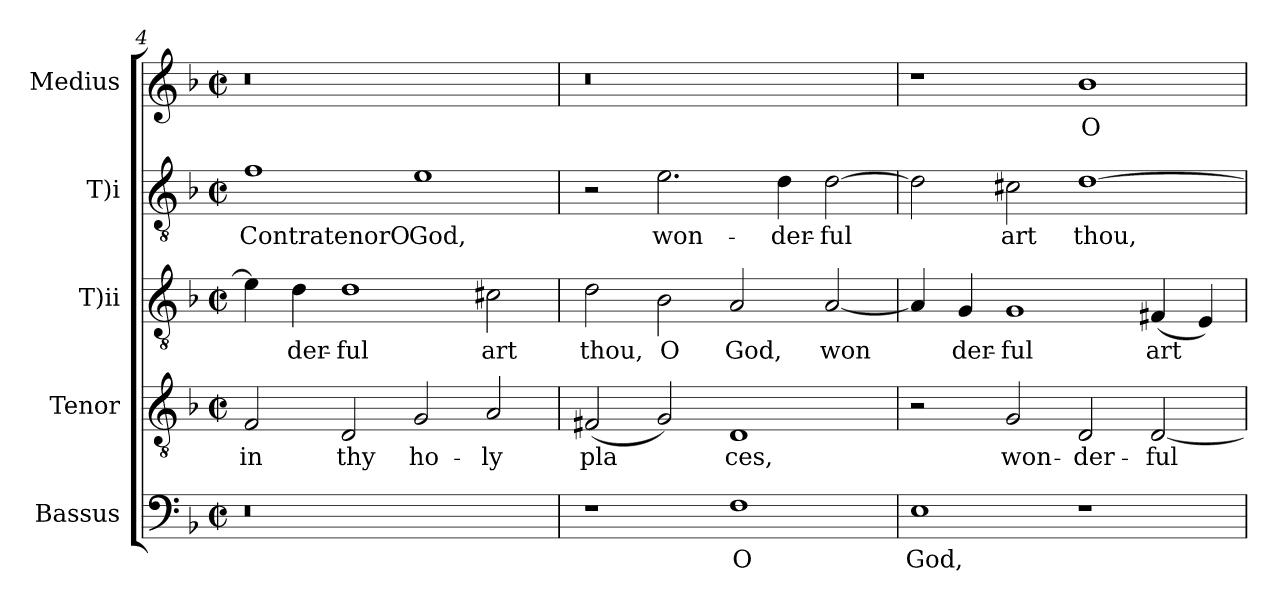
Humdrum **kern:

**kern	**text	**kern	**text	**kern	**text	**kern	**text	**kern	**text
*part5	*part5	*part4	*part4	*part3	*part3	*part2	*part2	*part1	*part1
*staff5	*staff5	*staff4	*staff4	*staff3	*staff3	*staff2	*staff2	*staff1	*staff1
*I"Bassus	*	*I"Tenor	*	*I"T)ii	*	*I"T)i	*	*I"Medius	*
*I'B	*	*	*	*I'T)ii	*	*I'T)i	*	*I'M	*
*clefF4	*	*clefGv2	*	*clefGv2	*	*clefGv2	*	*clefG2	*
*k[b-]	*	*k[b-]	*	*k[b-]	*	*k[b-]	*	*k[b-]	*
*F:	*	*F:	*	*F:	*	*F:	*	*F:	*
*M2/2	*	*M2/2	*	*M2/2	*	*M2/2	*	*M2/2	*
*met(c|)	*	*met(c|)	*	*met(c|)	*	*met(c|)	*	*met(c|)	*
=4	=4	=4	=4	=4	=4	=4	=4	=4	=4
!	!	!	!LO:LY:b:cj	!	!LO:LY:b:cj	!	!LO:LY:b:rj	!	!
0r	.	2F/	in	4e\]	--	1f	ContratenorO	0r	.
!	!	!	!	!	!LO:LY:b:cj	!	!	!	!
.	.	.	.	4d\	-der-	.	.	.	.
!	!	!	!LO:LY:b:cj	!	!LO:LY:b:cj	!	!	!	!
.	.	2D/	thy	1d	-ful	.	.	.	.
!	!	!	!LO:LY:b:cj	!	!	!	!LO:LY:b:rj	!	!
.	.	2G/	ho-	.	.	1e	God,	.	.
!	!	!	!LO:LY:b:cj	!	!LO:LY:b:cj	!	!	!	!
.	.	2A/	-ly	2c#X\	art	.	.	.	.
!!LO:LB:g=z
=5	=5	=5	=5	=5	=5	=5	=5	=5	=5
!	!	!	!LO:LY:b:cj	!	!LO:LY:b:cj	!	!	!	!
1r	.	(<2F#X/	pla-	2d\	thou,	2r	.	0r	.
!	!	!	!LO:LY:b:cj	!	!LO:LY:b:cj	!	!LO:LY:b:rj	!	!
.	.	2G/)	--	2B-\	O	2.e\	won-	.	.
!	!LO:LY:b:cj	!	!LO:LY:b:cj	!	!LO:LY:b:cj	!	!	!	!
1F	O	1D	-ces,	2A/	God,	.	.	.	.
!	!	!	!	!	!	!	!LO:LY:b:rj	!	!
.	.	.	.	.	.	4d\	-der-	.	.
!	!	!	!	!	!LO:LY:b:cj	!	!LO:LY:b:rj	!	!
.	.	.	.	[<2A/	won-	[>2d\	-ful	.	.
=6	=6	=6	=6	=6	=6	=6	=6	=6	=6
!	!LO:LY:b:cj	!	!	!	!LO:LY:b:cj	!	!LO:LY:b:rj	!	!
1E	God,	2r	.	4A/]	--	2d\]	.	1r	.
!	!	!	!	!	!LO:LY:b:cj	!	!	!	!
.	.	.	.	4G/	-der-	.	.	.	.
!	!	!	!LO:LY:b:cj	!	!LO:LY:b:cj	!	!LO:LY:b:rj	!	!
.	.	2G/	won-	1G	-ful	2c#X\	art	.	.
!	!	!	!LO:LY:b:cj	!	!	!	!LO:LY:b:rj	!	!LO:LY:b:cj
1r	.	2D/	-der-	.	.	[>1d	thou,	1b-	O
!	!	!	!LO:LY:b:cj	!	!LO:LY:b:cj	!	!	!	!
.	.	[<2D/	-ful	(<4F#X/	art	.	.	.	.
!	!	!	!	!	!LO:LY:b:cj	!	!	!	!
.	.	.	.	4E/)	.	.	.	.	.
=	=	=	=	=	=	=	=	=	=
*-	*-	*-	*-	*-	*-	*-	*-	*-	*-
